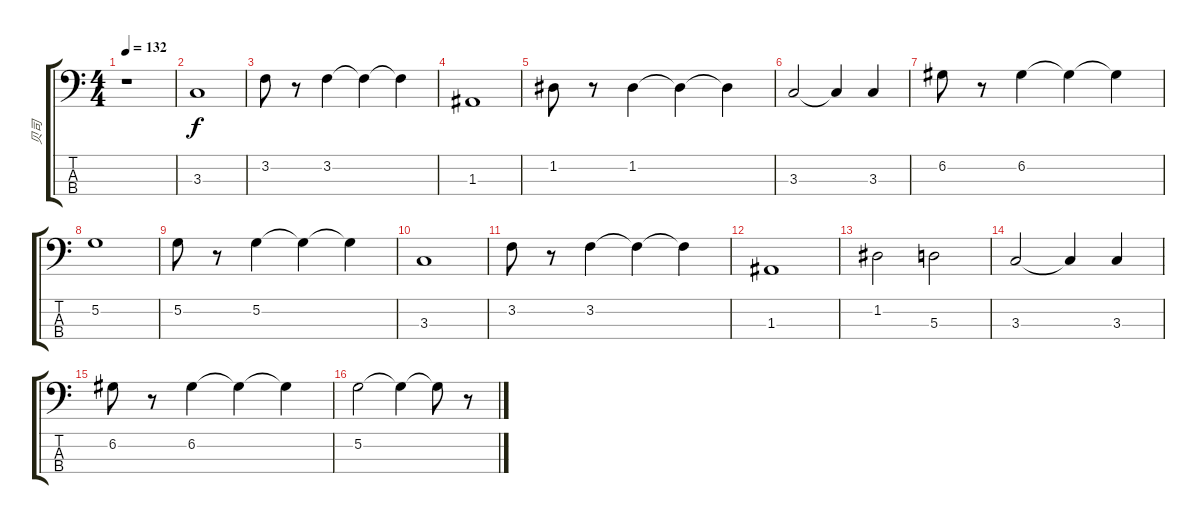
\track ("贝司" "贝司") {instrument acousticbass}
\staff {score tabs}
\tuning (G2 D2 A1 E1) {hide}
\ts (4 4)
\tempo 132
\clef f4
\ks c
r.1{dy f} |
3.3.1 |
3.2.8 r.8 3.2.4 3.2{t}.4 3.2{t}.4 |
1.3.1 |
1.2.8 r.8 1.2.4 1.2{t}.4 1.2{t}.4 |
3.3.2 3.3{t}.4 3.3.4 |
6.2.8 r.8 6.2.4 6.2{t}.4 6.2{t}.4 |
5.2.1 |
5.2.8 r.8 5.2.4 5.2{t}.4 5.2{t}.4 |
3.3.1 |
3.2.8 r.8 3.2.4 3.2{t}.4 3.2{t}.4 |
1.3.1 |
1.2.2 5.3.2 |
3.3.2 3.3{t}.4 3.3.4 |
6.2.8 r.8 6.2.4 6.2{t}.4 6.2{t}.4 |
5.2.2 5.2{t}.4 5.2{t}.8 r.8
